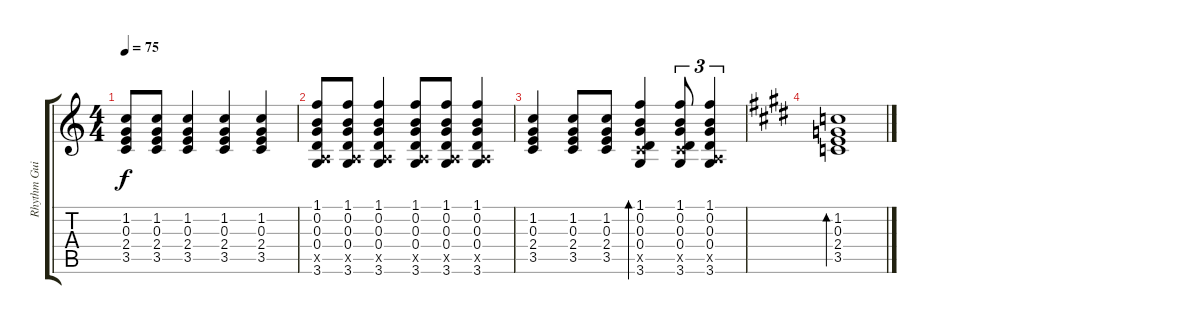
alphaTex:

\track ("Rhythm Guitar" "Rhythm Gui") {instrument acousticguitarsteel}
\staff {score tabs}
\tuning (E4 B3 G3 D3 A2 E2) {hide}
\ts (4 4)
\tempo 75
\clef g2
\ks c
(1.2 0.3 2.4 3.5).8{dy f} (1.2 0.3 2.4 3.5).8 (1.2 0.3 2.4 3.5).4 (1.2 0.3 2.4 3.5).4 (1.2 0.3 2.4 3.5).4 |
(1.1 0.2 0.3 0.4 0.5{x} 3.6).8 (1.1 0.2 0.3 0.4 0.5{x} 3.6).8 (1.1 0.2 0.3 0.4 0.5{x} 3.6).4 (1.1 0.2 0.3 0.4 0.5{x} 3.6).8 (1.1 0.2 0.3 0.4 0.5{x} 3.6).8 (1.1 0.2 0.3 0.4 0.5{x} 3.6).4 |
(1.2 0.3 2.4 3.5).4 (1.2 0.3 2.4 3.5).8 (1.2 0.3 2.4 3.5).8 (1.1 0.2 0.3 0.4 3.5{x} 3.6).4{bd 480} (1.1 0.2 0.3 0.4 3.5{x} 3.6).8{tu (3 2)} (1.1 0.2 0.3 0.4 0.5{x} 3.6).4{tu (3 2)} |
\ks e
(1.2 0.3 2.4 3.5).1{bd 480}
